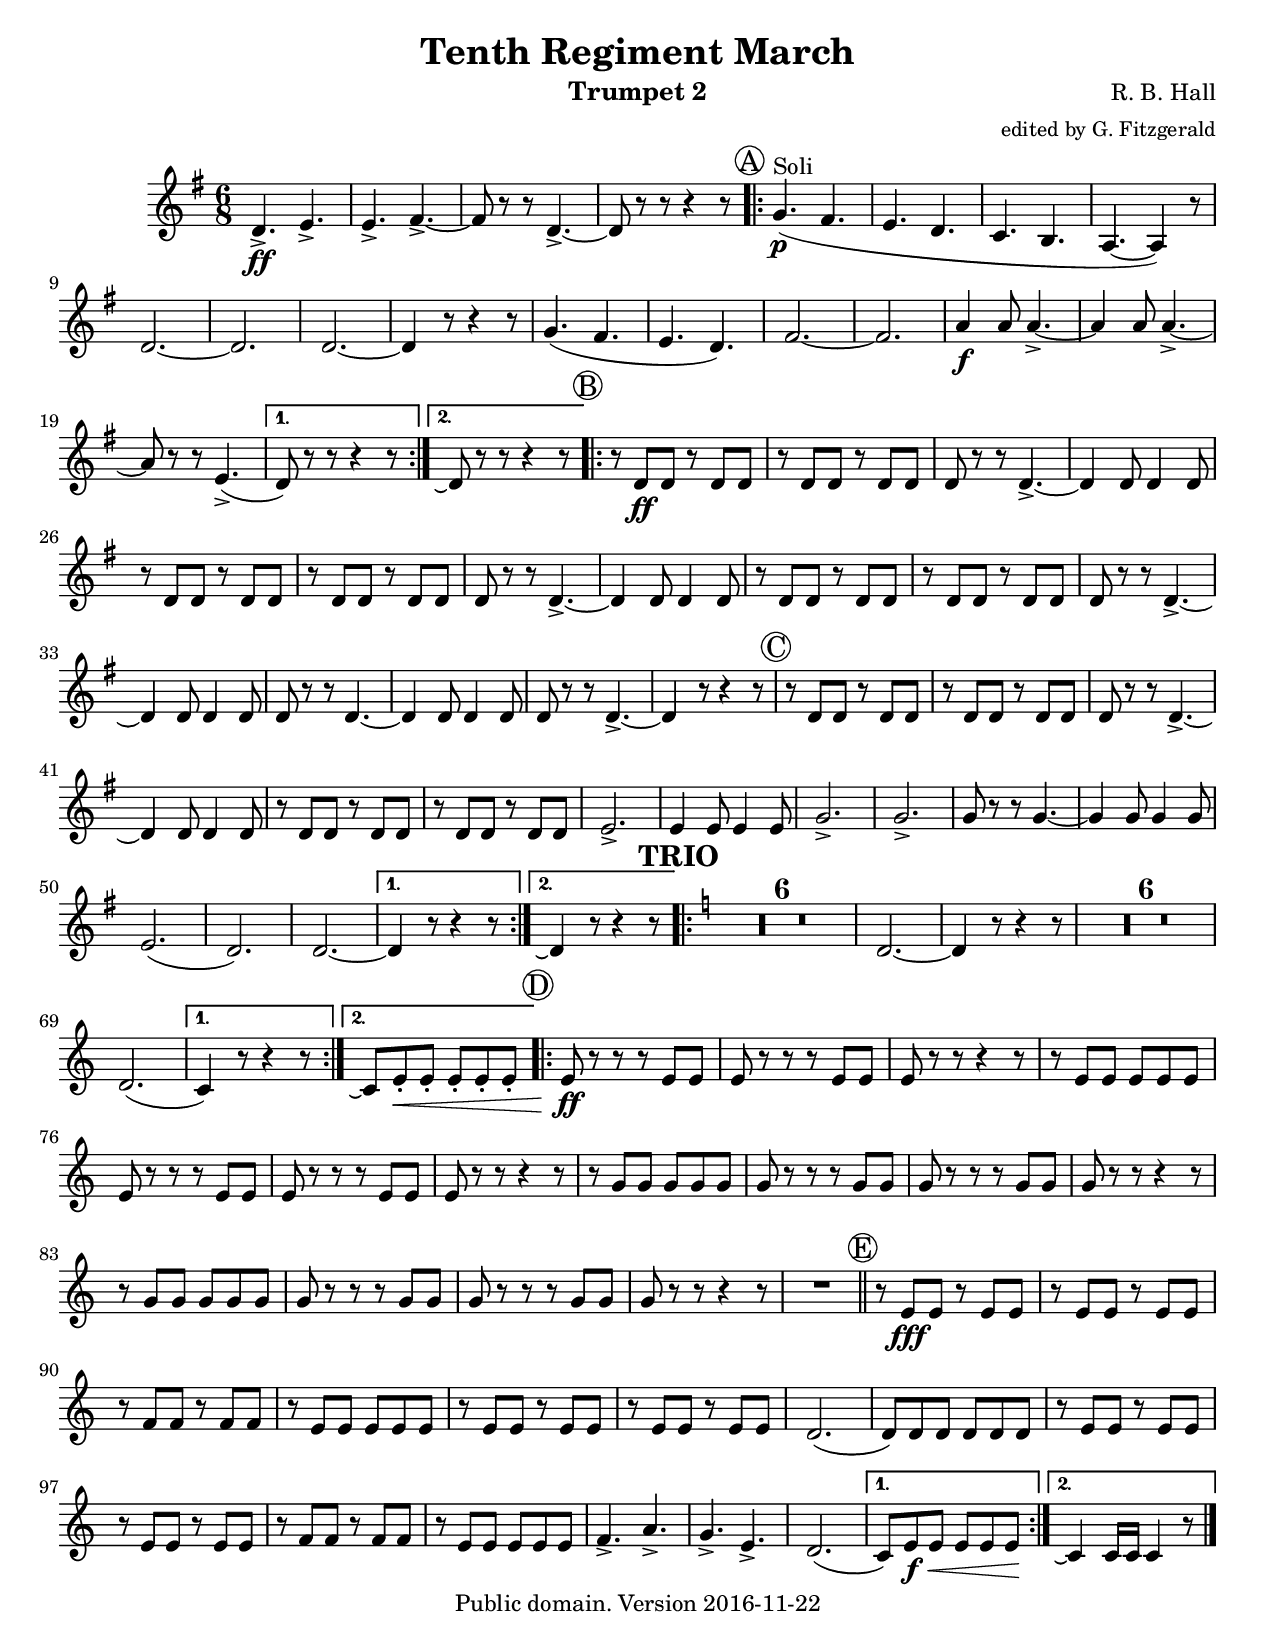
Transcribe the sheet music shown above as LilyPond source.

\version "2.18.2"
\include "TenthRegiment.ly"

\paper {
  #(set-paper-size "letter")
  ragged-last-bottom = ##f
  ragged-bottom = ##f
}

\header {
  instrument = "Trumpet 2"
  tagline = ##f
}

\score {
  \new Staff  { 
    \set Score.skipBars = ##t
    \set Staff.midiInstrument = "trumpet"

    \time 6/8
    \clef treble

    << \rehearsalMarks 
       \trumpetTwo >>
  }
  
  \layout { }
  \midi {
    \context {
      \Score
      tempoWholesPerMinute = #(ly:make-moment 180 4)
    }
 }
}
